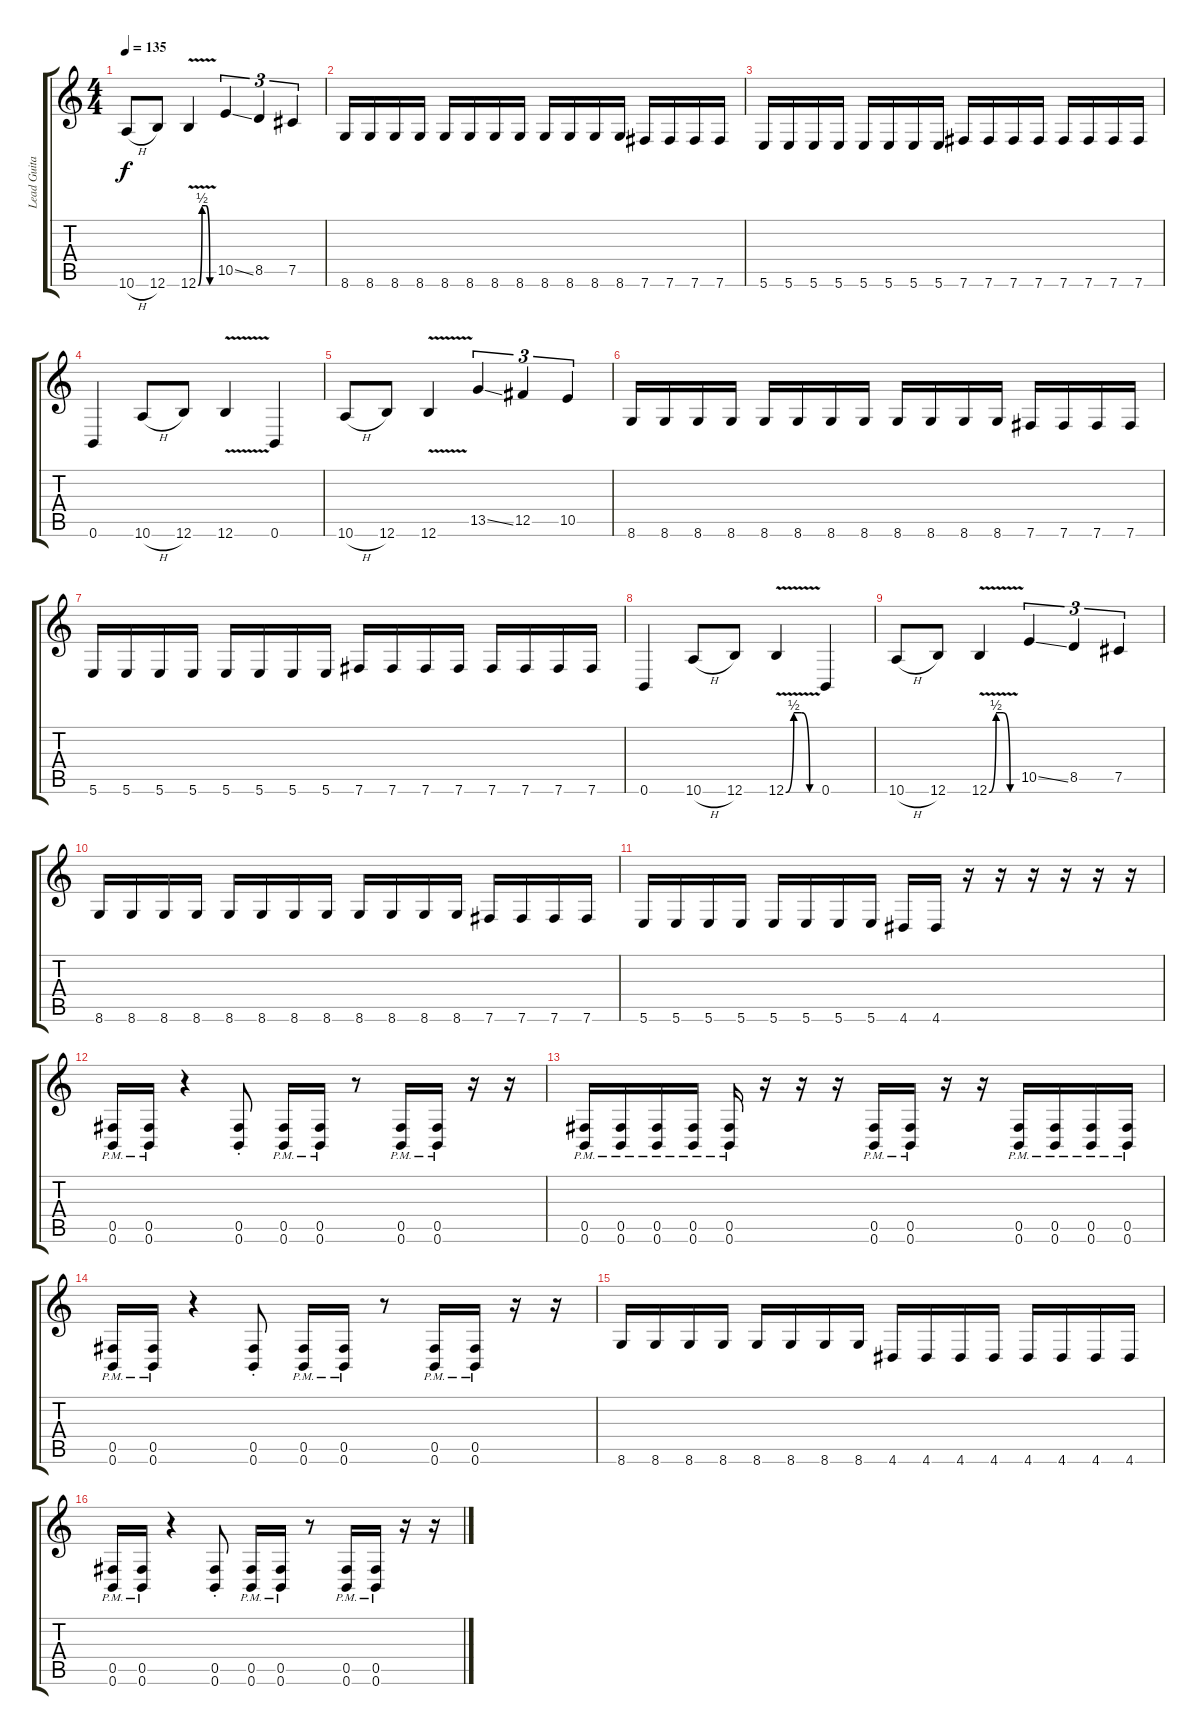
\track ("Lead Guitar (Chris)" "Lead Guita") {instrument distortionguitar}
\staff {score tabs}
\tuning (Db4 Ab3 E3 B2 Gb2 B1) {hide}
\ts (4 4)
\tempo 135
\clef g2
\ks c
10.6{h}.8{dy f} 12.6.8 12.6{be (custom 0 0 15 2 30 2 45 0 60 0) v}.4 10.5{ss}.4{tu (3 2)} 8.5.4{tu (3 2)} 7.5.4{tu (3 2)} |
8.6.16 8.6.16 8.6.16 8.6.16 8.6.16 8.6.16 8.6.16 8.6.16 8.6.16 8.6.16 8.6.16 8.6.16 7.6.16 7.6.16 7.6.16 7.6.16 |
5.6.16 5.6.16 5.6.16 5.6.16 5.6.16 5.6.16 5.6.16 5.6.16 7.6.16 7.6.16 7.6.16 7.6.16 7.6.16 7.6.16 7.6.16 7.6.16 |
0.6.4 10.6{h}.8 12.6.8 12.6{v}.4 0.6.4 |
10.6{h}.8 12.6.8 12.6{v}.4 13.5{ss}.4{tu (3 2)} 12.5.4{tu (3 2)} 10.5.4{tu (3 2)} |
8.6.16 8.6.16 8.6.16 8.6.16 8.6.16 8.6.16 8.6.16 8.6.16 8.6.16 8.6.16 8.6.16 8.6.16 7.6.16 7.6.16 7.6.16 7.6.16 |
5.6.16 5.6.16 5.6.16 5.6.16 5.6.16 5.6.16 5.6.16 5.6.16 7.6.16 7.6.16 7.6.16 7.6.16 7.6.16 7.6.16 7.6.16 7.6.16 |
0.6.4 10.6{h}.8 12.6.8 12.6{be (custom 0 0 15 2 25 2 30 2 45 0 60 0) v}.4 0.6.4 |
10.6{h}.8 12.6.8 12.6{be (custom 0 0 15 2 30 2 45 0 60 0) v}.4 10.5{ss}.4{tu (3 2)} 8.5.4{tu (3 2)} 7.5.4{tu (3 2)} |
8.6.16 8.6.16 8.6.16 8.6.16 8.6.16 8.6.16 8.6.16 8.6.16 8.6.16 8.6.16 8.6.16 8.6.16 7.6.16 7.6.16 7.6.16 7.6.16 |
5.6.16 5.6.16 5.6.16 5.6.16 5.6.16 5.6.16 5.6.16 5.6.16 4.6.16 4.6.16 r.16 r.16 r.16 r.16 r.16 r.16 |
(0.5{pm} 0.6{pm}).16 (0.5{pm} 0.6{pm}).16 r.4 (0.5{st} 0.6{st}).8 (0.5{pm} 0.6{pm}).16 (0.5{pm} 0.6{pm}).16 r.8 (0.5{pm} 0.6{pm}).16 (0.5{pm} 0.6{pm}).16 r.16 r.16 |
(0.5{pm} 0.6{pm}).16 (0.5{pm} 0.6{pm}).16 (0.5{pm} 0.6{pm}).16 (0.5{pm} 0.6{pm}).16 (0.5{pm} 0.6{pm}).16 r.16 r.16 r.16 (0.5{pm} 0.6{pm}).16 (0.5{pm} 0.6{pm}).16 r.16 r.16 (0.5{pm} 0.6{pm}).16 (0.5{pm} 0.6{pm}).16 (0.5{pm} 0.6{pm}).16 (0.5{pm} 0.6{pm}).16 |
(0.5{pm} 0.6{pm}).16 (0.5{pm} 0.6{pm}).16 r.4 (0.5{st} 0.6{st}).8 (0.5{pm} 0.6{pm}).16 (0.5{pm} 0.6{pm}).16 r.8 (0.5{pm} 0.6{pm}).16 (0.5{pm} 0.6{pm}).16 r.16 r.16 |
8.6.16 8.6.16 8.6.16 8.6.16 8.6.16 8.6.16 8.6.16 8.6.16 4.6.16 4.6.16 4.6.16 4.6.16 4.6.16 4.6.16 4.6.16 4.6.16 |
(0.5{pm} 0.6{pm}).16 (0.5{pm} 0.6{pm}).16 r.4 (0.5{st} 0.6{st}).8 (0.5{pm} 0.6{pm}).16 (0.5{pm} 0.6{pm}).16 r.8 (0.5{pm} 0.6{pm}).16 (0.5{pm} 0.6{pm}).16 r.16 r.16
